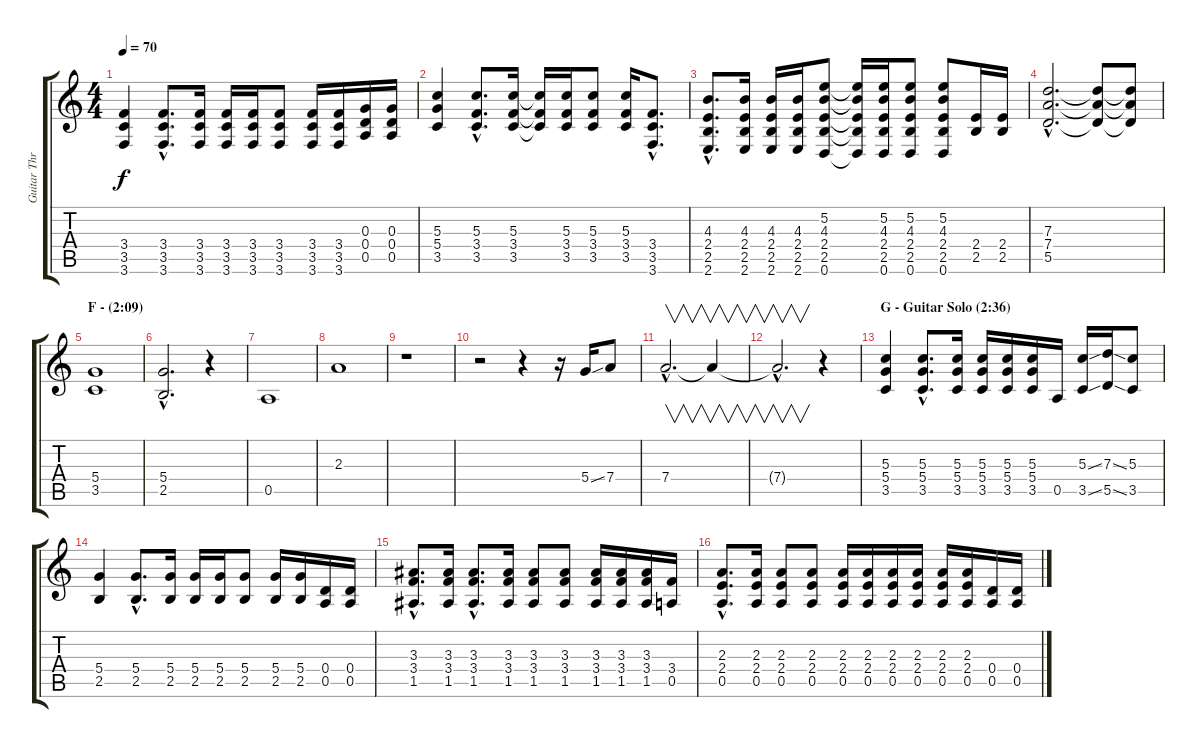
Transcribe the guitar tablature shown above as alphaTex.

\track ("Guitar Three" "Guitar Thr") {instrument electricguitarclean}
\staff {score tabs}
\tuning (E4 B3 G3 D3 A2 D2) {hide}
\ts (4 4)
\tempo 70
\clef g2
\ks c
(3.4 3.5 3.6).4{dy f} (3.4{hac} 3.5{hac} 3.6{hac}).8{d} (3.4 3.5 3.6).16 (3.4 3.5 3.6).16 (3.4 3.5 3.6).16 (3.4 3.5 3.6).8 (3.4 3.5 3.6).16 (3.4 3.5 3.6).16 (0.3 0.4 0.5).16 (0.3 0.4 0.5).16 |
(5.3 5.4 3.5).4 (5.3{hac} 3.4{hac} 3.5{hac}).8{d} (5.3 3.4 3.5).16 (5.3{t} 3.4{t} 3.5{t}).16 (5.3 3.4 3.5).16 (5.3 3.4 3.5).8 (5.3 3.4 3.5).16 (3.4{hac} 3.5{hac} 3.6{hac}).8{d} |
(4.3{hac} 2.4{hac} 2.5{hac} 2.6{hac}).8{d} (4.3 2.4 2.5 2.6).16 (4.3 2.4 2.5 2.6).16 (4.3 2.4 2.5 2.6).16 (5.2 4.3 2.4 2.5 0.6).8 (5.2{t} 4.3{t} 2.4{t} 2.5{t} 0.6{t}).16 (5.2 4.3 2.4 2.5 0.6).16 (5.2 4.3 2.4 2.5 0.6).8 (5.2 4.3 2.4 2.5 0.6).8 (2.4 2.5).16 (2.4 2.5).16 |
(7.3{hac} 7.4{hac} 5.5{hac}).2{d} (7.3{t} 7.4{t} 5.5{t}).8 (7.3{t} 7.4{t} 5.5{t}).8 |
\section ("" "F - (2:09)")
(5.4 3.5).1 |
(5.4{hac} 2.5{hac}).2{d} r.4 |
0.5.1 |
2.3.1 |
r.1 |
r.2 r.4 r.16 5.4{ss}.16 7.4.8 |
7.4{hac}.2{v d} 7.4{t}.4{v} |
7.4{hac t}.2{v d} r.4 |
\section ("" "G - Guitar Solo (2:36)")
(5.3 5.4 3.5).4 (5.3{hac} 5.4{hac} 3.5{hac}).8{d} (5.3 5.4 3.5).16 (5.3 5.4 3.5).16 (5.3 5.4 3.5).16 (5.3 5.4 3.5).16 0.5.16 (5.3{ss} 3.5{ss}).16 (7.3{ss} 5.5{ss}).16 (5.3 3.5).8 |
(5.4 2.5).4 (5.4{hac} 2.5{hac}).8{d} (5.4 2.5).16 (5.4 2.5).16 (5.4 2.5).16 (5.4 2.5).8 (5.4 2.5).16 (5.4 2.5).16 (0.4 0.5).16 (0.4 0.5).16 |
(3.3{hac} 3.4{hac} 1.5{hac}).8{d} (3.3 3.4 1.5).16 (3.3{hac} 3.4{hac} 1.5{hac}).8{d} (3.3 3.4 1.5).16 (3.3 3.4 1.5).8 (3.3 3.4 1.5).8 (3.3 3.4 1.5).16 (3.3 3.4 1.5).16 (3.3 3.4 1.5).16 (3.4 0.5).16 |
(2.3{hac} 2.4{hac} 0.5{hac}).8{d} (2.3 2.4 0.5).16 (2.3 2.4 0.5).8 (2.3 2.4 0.5).8 (2.3 2.4 0.5).16 (2.3 2.4 0.5).16 (2.3 2.4 0.5).16 (2.3 2.4 0.5).16 (2.3 2.4 0.5).16 (2.3 2.4 0.5).16 (0.4 0.5).16 (0.4 0.5).16
